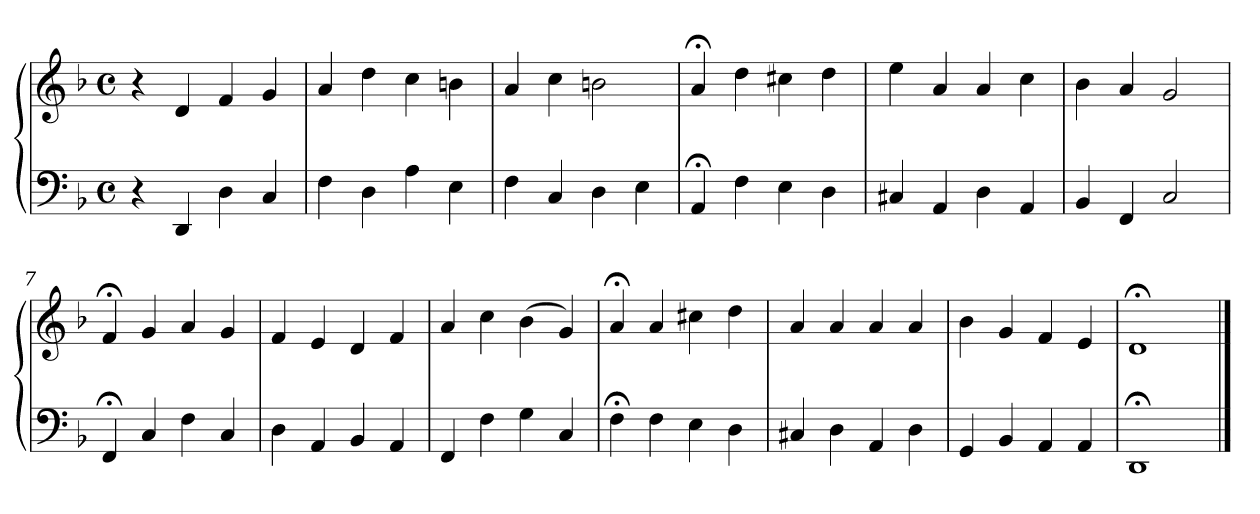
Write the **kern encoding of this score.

**kern	**kern
*part1	*part1
*staff2	*staff1
*clefF4	*clefG2
*k[b-]	*k[b-]
*M4/4	*M4/4
*met(c)	*met(c)
=1	=1
4r	4r
4DD	4d
4D	4f
4C	4g
=2	=2
4F	4a
4D	4dd
4A	4cc
4E	4bn
=3	=3
4F	4a
4C	4cc
4D	2bn
4E	.
=4	=4
4AA;<	4a;<
4F	4dd
4E	4cc#X
4D	4dd
=5	=5
4C#X	4ee
4AA	4a
4D	4a
4AA	4cc
=6	=6
4BB-	4b-
4FF	4a
2C	2g
=7	=7
4FF;<	4f;<
4C	4g
4F	4a
4C	4g
!!LO:LB:g=z
=8	=8
4D	4f
4AA	4e
4BB-	4d
4AA	4f
=9	=9
4FF	4a
4F	4cc
4G	(4b-
4C	4g)
=10	=10
4F;<	4a;<
4F	4a
4E	4cc#X
4D	4dd
=11	=11
4C#X	4a
4D	4a
4AA	4a
4D	4a
=12	=12
4GG	4b-
4BB-	4g
4AA	4f
4AA	4e
=13	=13
1DD;<	1d;<
==	==
*-	*-
